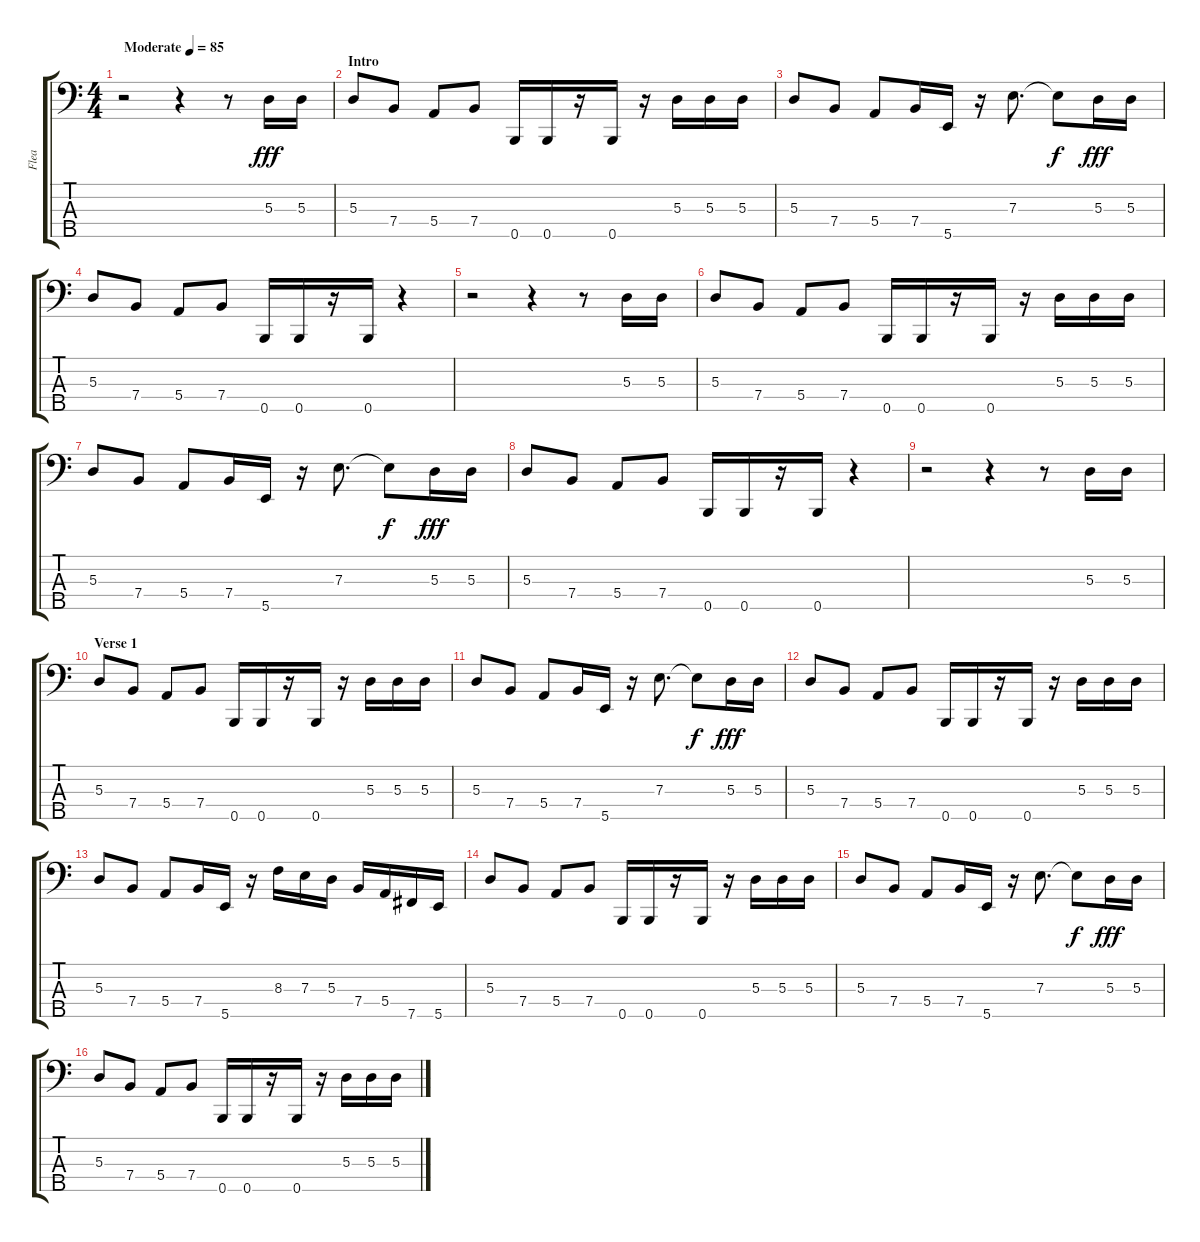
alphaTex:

\track ("Flea" "Flea") {instrument slapbass1}
\staff {score tabs}
\tuning (G2 D2 A1 E1 B0) {hide}
\ts (4 4)
\tempo (85 "Moderate")
\clef f4
\ks c
r.2{dy fff instrument slapbass1} r.4 r.8 5.3.16 5.3.16 |
\section ("" "Intro")
5.3.8 7.4.8 5.4.8 7.4.8 0.5.16 0.5.16 r.16 0.5.16 r.16 5.3.16 5.3.16 5.3.16 |
5.3.8 7.4.8 5.4.8 7.4.16 5.5.16 r.16 7.3.8{d} 7.3{t}.8{dy f} 5.3.16{dy fff} 5.3.16 |
5.3.8 7.4.8 5.4.8 7.4.8 0.5.16 0.5.16 r.16 0.5.16 r.4 |
r.2 r.4 r.8 5.3.16 5.3.16 |
5.3.8 7.4.8 5.4.8 7.4.8 0.5.16 0.5.16 r.16 0.5.16 r.16 5.3.16 5.3.16 5.3.16 |
5.3.8 7.4.8 5.4.8 7.4.16 5.5.16 r.16 7.3.8{d} 7.3{t}.8{dy f} 5.3.16{dy fff} 5.3.16 |
5.3.8 7.4.8 5.4.8 7.4.8 0.5.16 0.5.16 r.16 0.5.16 r.4 |
r.2 r.4 r.8 5.3.16 5.3.16 |
\section ("" "Verse 1")
5.3.8 7.4.8 5.4.8 7.4.8 0.5.16 0.5.16 r.16 0.5.16 r.16 5.3.16 5.3.16 5.3.16 |
5.3.8 7.4.8 5.4.8 7.4.16 5.5.16 r.16 7.3.8{d} 7.3{t}.8{dy f} 5.3.16{dy fff} 5.3.16 |
5.3.8 7.4.8 5.4.8 7.4.8 0.5.16 0.5.16 r.16 0.5.16 r.16 5.3.16 5.3.16 5.3.16 |
5.3.8 7.4.8 5.4.8 7.4.16 5.5.16 r.16 8.3.16 7.3.16 5.3.16 7.4.16 5.4.16 7.5.16 5.5.16 |
5.3.8 7.4.8 5.4.8 7.4.8 0.5.16 0.5.16 r.16 0.5.16 r.16 5.3.16 5.3.16 5.3.16 |
5.3.8 7.4.8 5.4.8 7.4.16 5.5.16 r.16 7.3.8{d} 7.3{t}.8{dy f} 5.3.16{dy fff} 5.3.16 |
5.3.8 7.4.8 5.4.8 7.4.8 0.5.16 0.5.16 r.16 0.5.16 r.16 5.3.16 5.3.16 5.3.16
